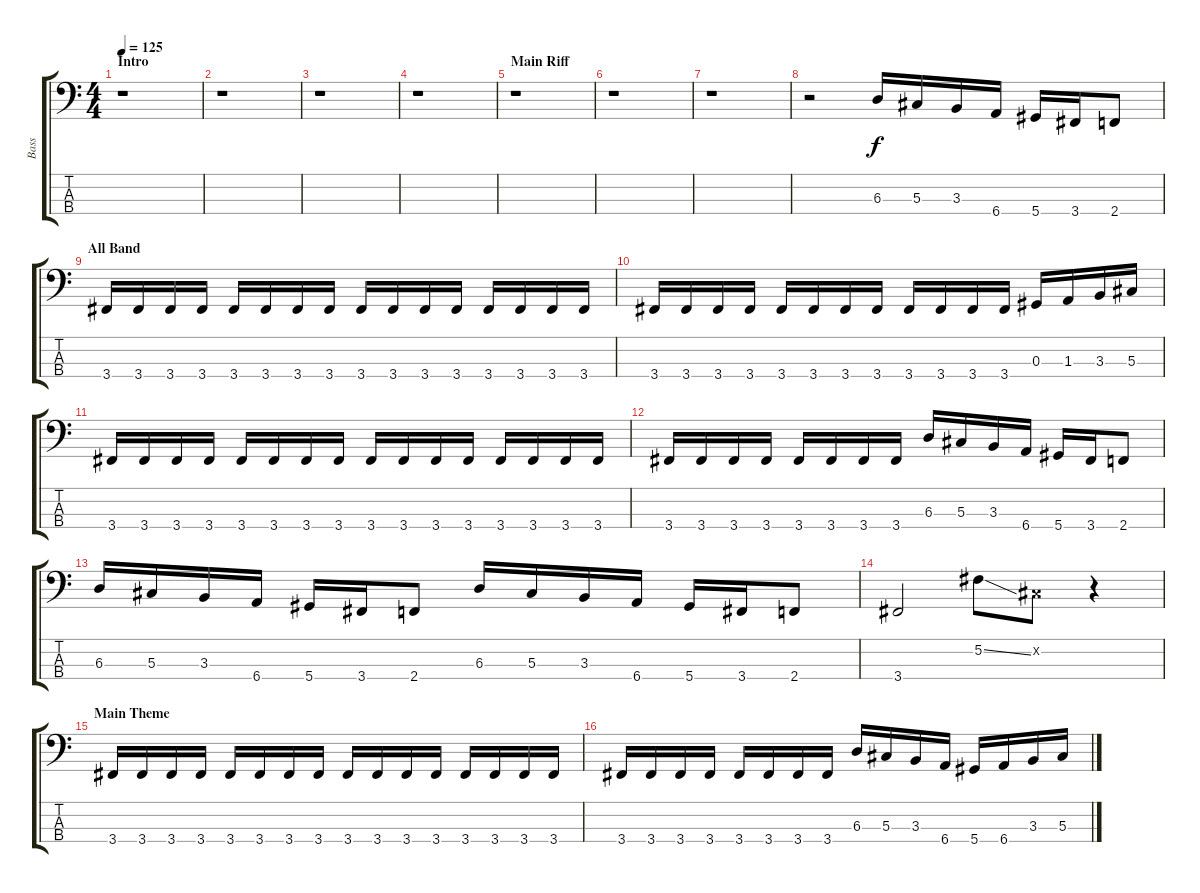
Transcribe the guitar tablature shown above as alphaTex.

\track ("Bass" "Bass") {instrument electricbassfinger}
\staff {score tabs}
\tuning (Gb2 Db2 Ab1 Eb1) {hide}
\ts (4 4)
\section ("" "Intro")
\tempo 125
\clef f4
\ks c
r.1{dy f instrument electricbassfinger} |
r.1 |
r.1 |
r.1 |
\section ("" "Main Riff")
r.1 |
r.1 |
r.1 |
r.2 6.3.16 5.3.16 3.3.16 6.4.16 5.4.16 3.4.16 2.4.8 |
\section ("" "All Band")
3.4.16 3.4.16 3.4.16 3.4.16 3.4.16 3.4.16 3.4.16 3.4.16 3.4.16 3.4.16 3.4.16 3.4.16 3.4.16 3.4.16 3.4.16 3.4.16 |
3.4.16 3.4.16 3.4.16 3.4.16 3.4.16 3.4.16 3.4.16 3.4.16 3.4.16 3.4.16 3.4.16 3.4.16 0.3.16 1.3.16 3.3.16 5.3.16 |
3.4.16 3.4.16 3.4.16 3.4.16 3.4.16 3.4.16 3.4.16 3.4.16 3.4.16 3.4.16 3.4.16 3.4.16 3.4.16 3.4.16 3.4.16 3.4.16 |
3.4.16 3.4.16 3.4.16 3.4.16 3.4.16 3.4.16 3.4.16 3.4.16 6.3.16 5.3.16 3.3.16 6.4.16 5.4.16 3.4.16 2.4.8 |
6.3.16 5.3.16 3.3.16 6.4.16 5.4.16 3.4.16 2.4.8 6.3.16 5.3.16 3.3.16 6.4.16 5.4.16 3.4.16 2.4.8 |
3.4.2 5.2{ss}.8 0.2{x}.8 r.4 |
\section ("" "Main Theme")
3.4.16 3.4.16 3.4.16 3.4.16 3.4.16 3.4.16 3.4.16 3.4.16 3.4.16 3.4.16 3.4.16 3.4.16 3.4.16 3.4.16 3.4.16 3.4.16 |
3.4.16 3.4.16 3.4.16 3.4.16 3.4.16 3.4.16 3.4.16 3.4.16 6.3.16 5.3.16 3.3.16 6.4.16 5.4.16 6.4.16 3.3.16 5.3.16
